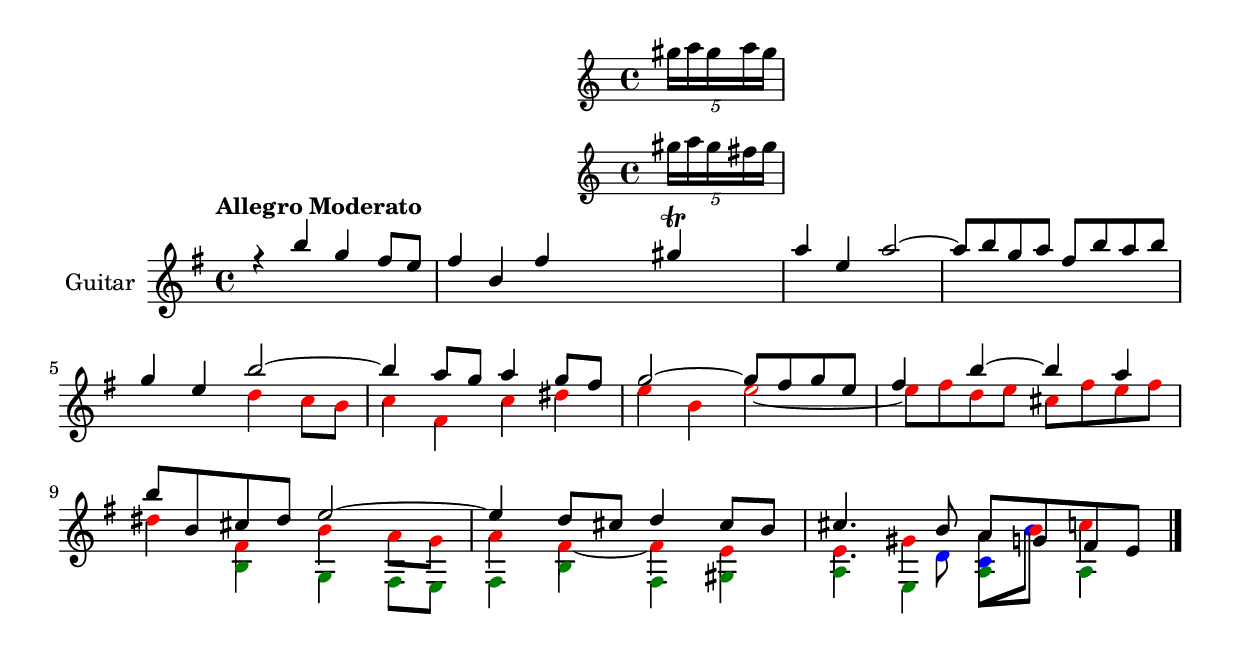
\version "2.24.0"
\language "italiano"

aaa = \relative do'' {
    \voiceOne
    \key mi \minor
    %1
    r4                 si'                  sol                 fad8      mi       |
    %2
    fad4               si,                  fad'
    <<
      sold \trill
      \new Staff \with {
        alignAboveContext = "main"
      } \tuplet 5/4 { sold16 la sold la sold }
      \new Staff \with {
        alignAboveContext = "main"
      } \tuplet 5/4 { sold16 la sold fad sold }
    >>                                                                             |
    %3
    la4                mi                   la2~                                   |
    %4
    la8      si        sol        la        fad        si       la        si       |
    \break
    %5
    sol4               mi                   si'2~                                  |
    %6
    si4                la8        sol       la4                 sol8      fad      |
    %7
    sol2~                                   sol8       fad      sol       mi       |
    %8
    fad4               si~                  si                  la                 |
    \break
    %9
    si8      si,       dod        red       mi2~                                   |
    %10
    mi4                re8        dod       re4                 dod8      si       |
    %11
    dod4.                         si8       la         sol      fad       mi       |
}

bbb = \relative do'' {
    \voiceTwo
    \override NoteHead.color = #red
    \key mi \minor
    %1
    s1                                                                             |
    %2
    s1                                                                             |
    %3
    s1                                                                             |
    %4
    s1                                                                             |
    %5
    s2                                      re4                 do8       si       |
    %6
    do4                fad,                 do'                 red                |
    %7
    mi                 si                   mi2~                                   |
    %8
    mi8      fad       re         mi        dod        fad      mi        fad      |
    %9
    red4               fad,                 si                  la8       sol      |
    %10
    la4                fad4~                fad                 mi                 |
    %11
    mi                 sold~                la8        si       do4                |
}

ccc = \relative do' {
    \voiceThree
    \override NoteHead.color = #darkgreen
    \shiftOff
    \key mi \minor
    \stemDown
    %1
    s1                                                                             |
    %2
    s1                                                                             |
    %3
    s1                                                                             |
    %4
    s1                                                                             |
    %5
    s1                                                                             |
    %6
    s1                                                                             |
    %7
    s1                                                                             |
    %8
    s1                                                                             |
    %9
    s4                si                     sol                fad8       mi      |
    %10
    fad4              si                     fad                sold               |
    %11
    la                mi                     la                 la                 |
}

ddd = \relative do' {
    \voiceFour
    \override NoteHead.color = #blue
    \shiftOff
    \key mi \minor
    \stemDown
    %1
    s1                                                                             |
    %2
    s1                                                                             |
    %3
    s1                                                                             |
    %4
    s1                                                                             |
    %5
    s1                                                                             |
    %6
    s1                                                                             |
    %7
    s1                                                                             |
    %8
    s1                                                                             |
    %9
    s1                                                                             |
    %10
    s1                                                                             |
    %11
    mi4.                          re8         do         si'     la,4              |
}

allegro_moderato = {
  <<
  \aaa
  \new Voice \bbb
  \new Voice \ccc
  \new Voice \ddd
  >>
}

\book {
  \header {
    title = ""
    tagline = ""
  }
  \score {
    <<
      \new Staff = "main" \with {
        instrumentName = "Guitar"
        \consists Merge_rests_engraver
      } \relative {
        \tempo \markup "Allegro Moderato"
        \allegro_moderato
        \bar "|."
      }
    >>
  }
}
